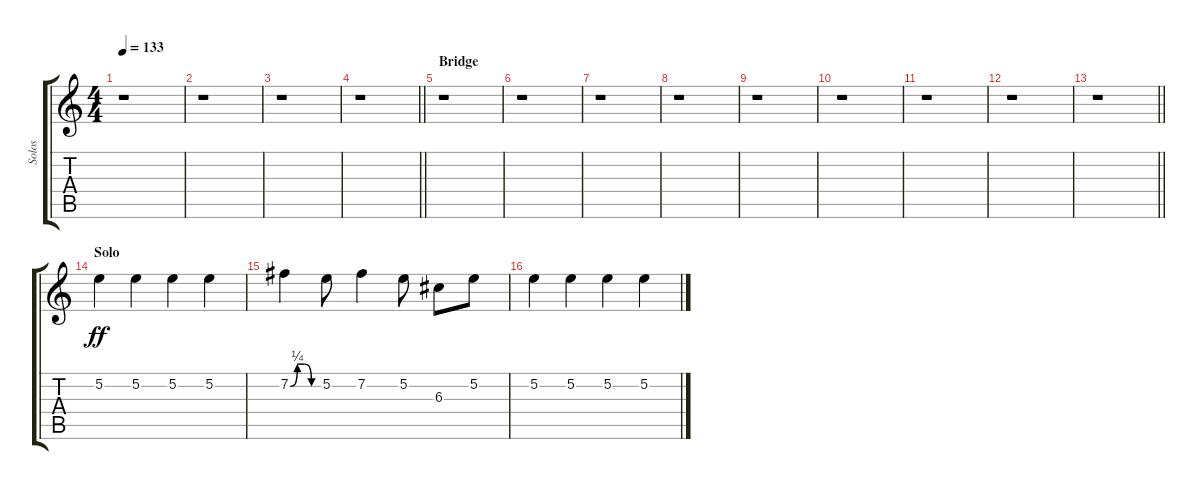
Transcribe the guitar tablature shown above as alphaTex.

\track ("Solos" "Solos") {instrument distortionguitar}
\staff {score tabs}
\tuning (E4 B3 G3 D3 A2 E2) {hide}
\ts (4 4)
\tempo 133
\clef g2
\ks c
r.1{dy f} |
r.1 |
r.1 |
\barLineRight lightlight
r.1 |
\section ("" "Bridge")
r.1 |
r.1 |
r.1 |
r.1 |
r.1 |
r.1 |
r.1 |
r.1 |
\barLineRight lightlight
r.1 |
\section ("" "Solo")
5.2.4{dy ff} 5.2.4 5.2.4 5.2.4 |
7.2{be (custom 0 0 15 1 30 1 45 0 60 0)}.4 5.2.8 7.2.4 5.2.8 6.3.8 5.2.8 |
5.2.4 5.2.4 5.2.4 5.2.4
